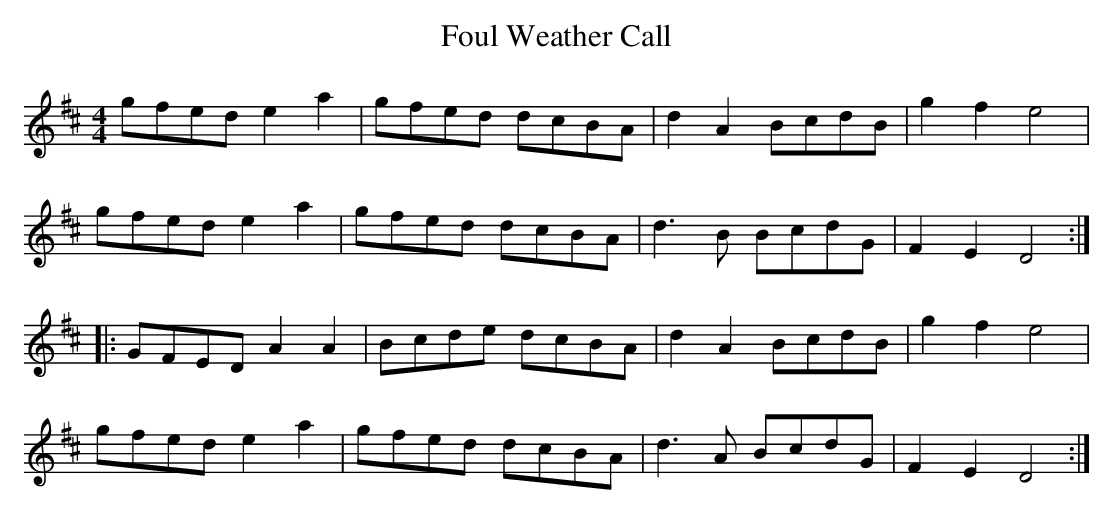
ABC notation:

X:1
T:Foul Weather Call
M:4/4
L:1/8
K:D
gfed e2a2|gfed dcBA|d2A2 BcdB|g2f2e4|
gfed e2a2|gfed dcBA|d3B BcdG|F2E2D4:|
|:GFED A2A2|Bcde dcBA|d2A2 BcdB|g2f2e4|
gfed e2a2|gfed dcBA|d3A BcdG|F2E2D4:|
